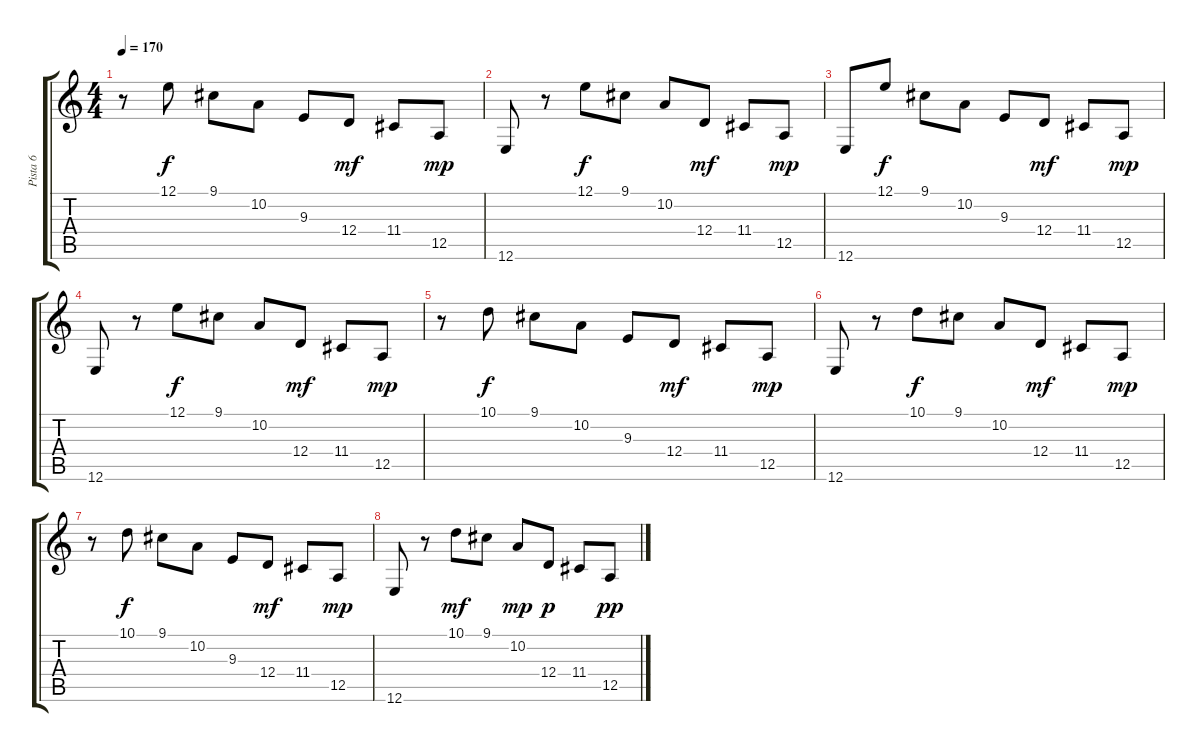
\track ("Pista 6" "Pista 6") {instrument lead1square}
\staff {score tabs}
\tuning (E4 B3 G3 D3 A2 E2) {hide}
\ts (4 4)
\tempo 170
\clef g2
\ks c
r.8{dy f} 12.1.8 9.1.8 10.2.8 9.3.8 12.4.8{dy mf} 11.4.8 12.5.8{dy mp} |
12.6.8 r.8 12.1.8{dy f} 9.1.8 10.2.8 12.4.8{dy mf} 11.4.8 12.5.8{dy mp} |
12.6.8 12.1.8{dy f} 9.1.8 10.2.8 9.3.8 12.4.8{dy mf} 11.4.8 12.5.8{dy mp} |
12.6.8 r.8 12.1.8{dy f} 9.1.8 10.2.8 12.4.8{dy mf} 11.4.8 12.5.8{dy mp} |
r.8 10.1.8{dy f} 9.1.8 10.2.8 9.3.8 12.4.8{dy mf} 11.4.8 12.5.8{dy mp} |
12.6.8 r.8 10.1.8{dy f} 9.1.8 10.2.8 12.4.8{dy mf} 11.4.8 12.5.8{dy mp} |
r.8 10.1.8{dy f} 9.1.8 10.2.8 9.3.8 12.4.8{dy mf} 11.4.8 12.5.8{dy mp} |
12.6.8 r.8 10.1.8{dy mf} 9.1.8 10.2.8{dy mp} 12.4.8{dy p} 11.4.8 12.5.8{dy pp}
